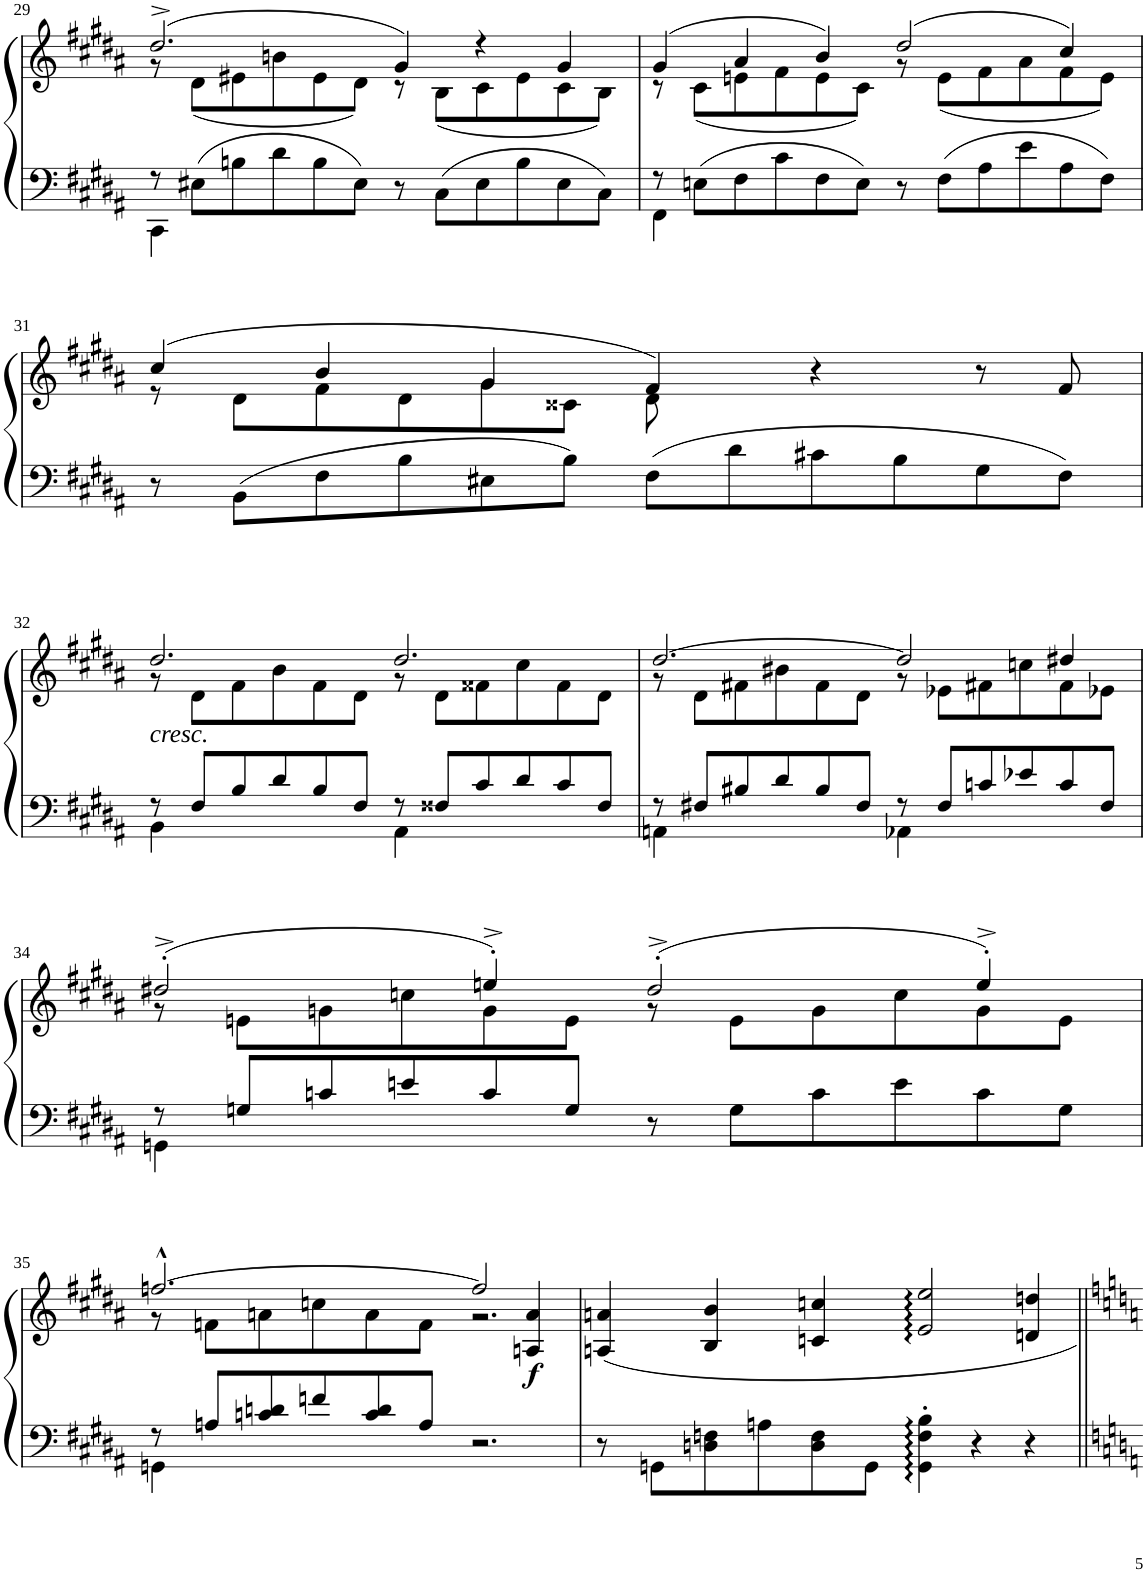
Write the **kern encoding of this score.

**kern	**kern	**dynam
*part1	*part1	*part1
*staff2	*staff1	*staff1/2
*I"Piano	*	*
*I'Pno.	*	*
!!LO:PB:g=z
*clefF4	*clefG2	*
*k[f#c#g#d#a#]	*k[f#c#g#d#a#]	*
*M6/4	*M6/4	*
=29	=29	=29
*^	*^	*
8r	4CC#\	(2.dd#^/	8r	.
8E#X\L	.	.	(8d#\L	.
8Bn\	1ryy	.	8e#X\	.
8d#\	.	.	8bn\	.
8B\	.	.	8e#\	.
8E#\J	.	.	8d#\J)	.
8r	.	4g#^/)	8r	.
8C#\L	.	.	(8B\L	.
8E#\	.	4r	8c#\	.
8B\	.	.	8e#\	.
8E#\	4ryy	4g#^/	8c#\	.
8C#\J	.	.	8B\J)	.
=30	=30	=30	=30	=30
8r	4FF#\	(4g#^/	8r	.
8En\L	.	.	(8c#\L	.
8F#\	1ryy	4a#^/	8en\	.
8c#\	.	.	8f#\	.
8F#\	.	4b^/)	8e\	.
8E\J	.	.	8c#\J)	.
8r	.	(2dd#^/	8r	.
8F#\L	.	.	(8e\L	.
8A#\	.	.	8f#\	.
8e\	.	.	8a#\	.
8A#\	4ryy	4cc#^/)	8f#\	.
8F#\J	.	.	8e\J)	.
*v	*v	*	*	*
!!LO:LB:g=z	!!
=31	=31	=31	=31
8r	(4cc#^/	8r	.
8BB\L	.	8d#\L	.
8F#\	4b^/	8f#\	.
8B\	.	8d#\	.
8E#X\	4g#^/	8g#\	.
8B\J	.	8c##X\J	.
8F#\L	4f#^/)	8d#\	.
8d#\	.	2ryy	.
8c#X\	4r	.	.
8B\	.	.	.
8G#\	8r	.	.
8F#\J	8f#^/	8ryy	.
!!LO:LB:g=z	!!
=32	=32	=32	=32
*^	*	*	*
!	!	!LO:TX:b:i:t=cresc.	!	!
8r	4BB\	2.dd#^/	8r	.
8F#/L	.	.	8d#\L	.
8B/	2ryy	.	8f#\	.
8d#/	.	.	8b\	.
8B/	.	.	8f#\	.
8F#/J	.	.	8d#\J	.
8r	4AA#\	2.dd#^/	8r	.
8F##X/L	.	.	8d#\L	.
8c#/	2ryy	.	8f##X\	.
8d#/	.	.	8cc#\	.
8c#/	.	.	8f##\	.
8F##/J	.	.	8d#\J	.
=33	=33	=33	=33	=33
8r	4AAn\	[2.dd#^/	8r	.
8F#X/L	.	.	8d#\L	.
8B#X/	2ryy	.	8f#X\	.
8d#/	.	.	8b#X\	.
8B#/	.	.	8f#\	.
8F#/J	.	.	8d#\J	.
8r	4AA-X\	2dd#^/]	8r	.
8F#/L	.	.	8e-X\L	.
8cn/	2ryy	.	8f#X\	.
8e-X/	.	.	8ccn\	.
8c/	.	4dd#X^/	8f#\	.
8F#/J	.	.	8e-X\J	.
!!LO:LB:g=z	!!
=34	=34	=34	=34	=34
8r	4GGn\	(2dd#X'^/	8r	.
8Gn/L	.	.	8en\L	.
8cn/	1ryy	.	8gn\	.
8en/	.	.	8ccn\	.
8c/	.	4een'^/)	8g\	.
8G/J	.	.	8e\J	.
8r	.	(2dd#'^/	8r	.
8G\L	.	.	8e\L	.
8c\	.	.	8g\	.
8e\	.	.	8cc\	.
8c\	4ryy	4ee'^/)	8g\	.
8G\J	.	.	8e\J	.
!!LO:LB:g=z	!!
=35	=35	=35	=35	=35
8r	4GGn\	[2.ffn^^/	8r	.
8An/L	.	.	8fn\L	.
8cn/ 8dn/	1ryy	.	8an\	.
8fn/	.	.	8ccn\	.
8c/ 8d/	.	.	8a\	.
8A/J	.	.	8f\J	.
2.r	.	2ff^/]	2.r	.
!	!	!	!	!LO:DY:b
.	4ryy	4An/ 4a/	.	f
*v	*v	*	*	*
*	*v	*v	*
=36	=36	=36
8r	4An/ 4an/	.
8GGn\L	.	.
8Dn\ 8Fn\	4B/ 4b/	.
8An\	.	.
8D\ 8F\	4cn/ 4ccn/	.
8GG\J	.	.
4GG\' 4F\' 4B\'	2e/ 2ee/	.
4r	.	.
4r	4dn/ 4ddn/	.
=||	=||	=||
*-	*-	*-
